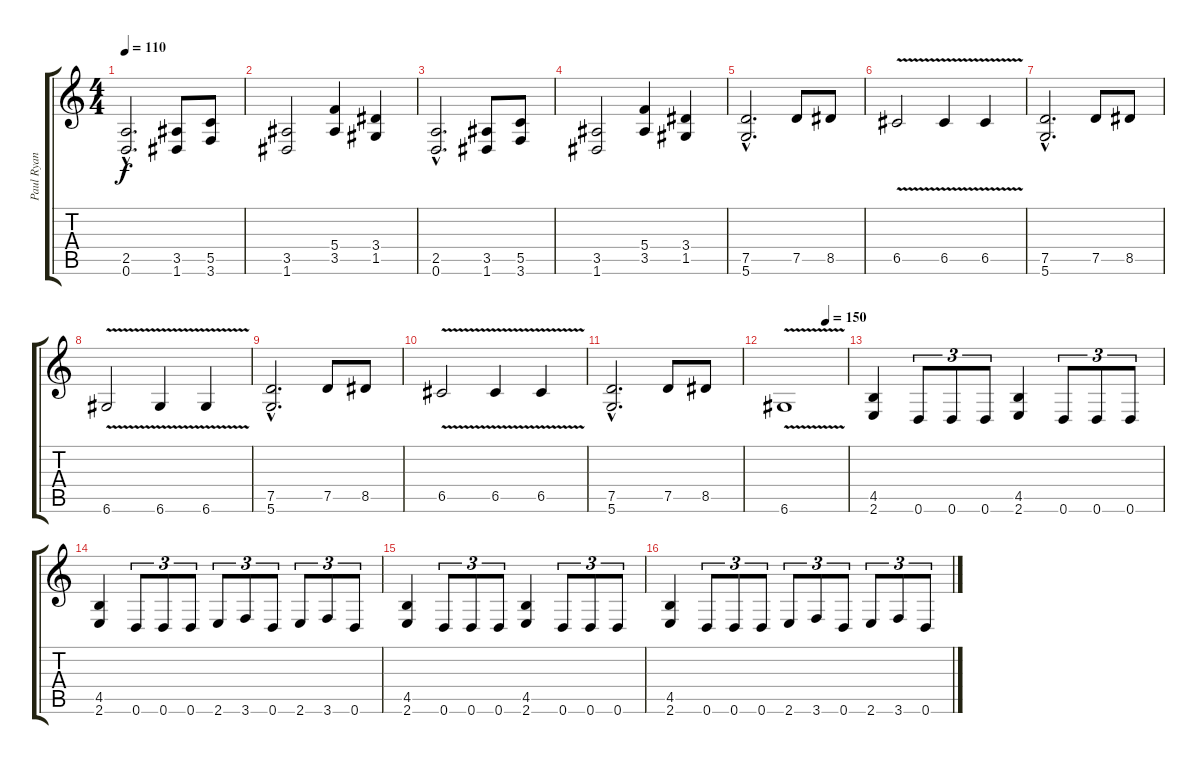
\track ("Paul Ryan" "Paul Ryan") {instrument distortionguitar}
\staff {score tabs}
\tuning (D4 A3 F3 C3 G2 D2) {hide}
\ts (4 4)
\tempo 110
\clef g2
\ks c
(2.5{hac} 0.6{hac}).2{d dy f} (3.5 1.6).8 (5.5 3.6).8 |
(3.5 1.6).2 (5.4 3.5).4 (3.4 1.5).4 |
(2.5{hac} 0.6{hac}).2{d} (3.5 1.6).8 (5.5 3.6).8 |
(3.5 1.6).2 (5.4 3.5).4 (3.4 1.5).4 |
(7.5{hac} 5.6{hac}).2{d} 7.5.8 8.5.8 |
6.5{v}.2 6.5{v}.4 6.5{v}.4 |
(7.5{hac} 5.6{hac}).2{d} 7.5.8 8.5.8 |
6.6{v}.2 6.6{v}.4 6.6{v}.4 |
(7.5{hac} 5.6{hac}).2{d} 7.5.8 8.5.8 |
6.5{v}.2 6.5{v}.4 6.5{v}.4 |
(7.5{hac} 5.6{hac}).2{d} 7.5.8 8.5.8 |
\tempo (150 0.6666666666666666)
6.6{v}.1 |
(4.5 2.6).4 0.6.8{tu (3 2)} 0.6.8{tu (3 2)} 0.6.8{tu (3 2)} (4.5 2.6).4 0.6.8{tu (3 2)} 0.6.8{tu (3 2)} 0.6.8{tu (3 2)} |
(4.5 2.6).4 0.6.8{tu (3 2)} 0.6.8{tu (3 2)} 0.6.8{tu (3 2)} 2.6.8{tu (3 2)} 3.6.8{tu (3 2)} 0.6.8{tu (3 2)} 2.6.8{tu (3 2)} 3.6.8{tu (3 2)} 0.6.8{tu (3 2)} |
(4.5 2.6).4 0.6.8{tu (3 2)} 0.6.8{tu (3 2)} 0.6.8{tu (3 2)} (4.5 2.6).4 0.6.8{tu (3 2)} 0.6.8{tu (3 2)} 0.6.8{tu (3 2)} |
(4.5 2.6).4 0.6.8{tu (3 2)} 0.6.8{tu (3 2)} 0.6.8{tu (3 2)} 2.6.8{tu (3 2)} 3.6.8{tu (3 2)} 0.6.8{tu (3 2)} 2.6.8{tu (3 2)} 3.6.8{tu (3 2)} 0.6.8{tu (3 2)}
